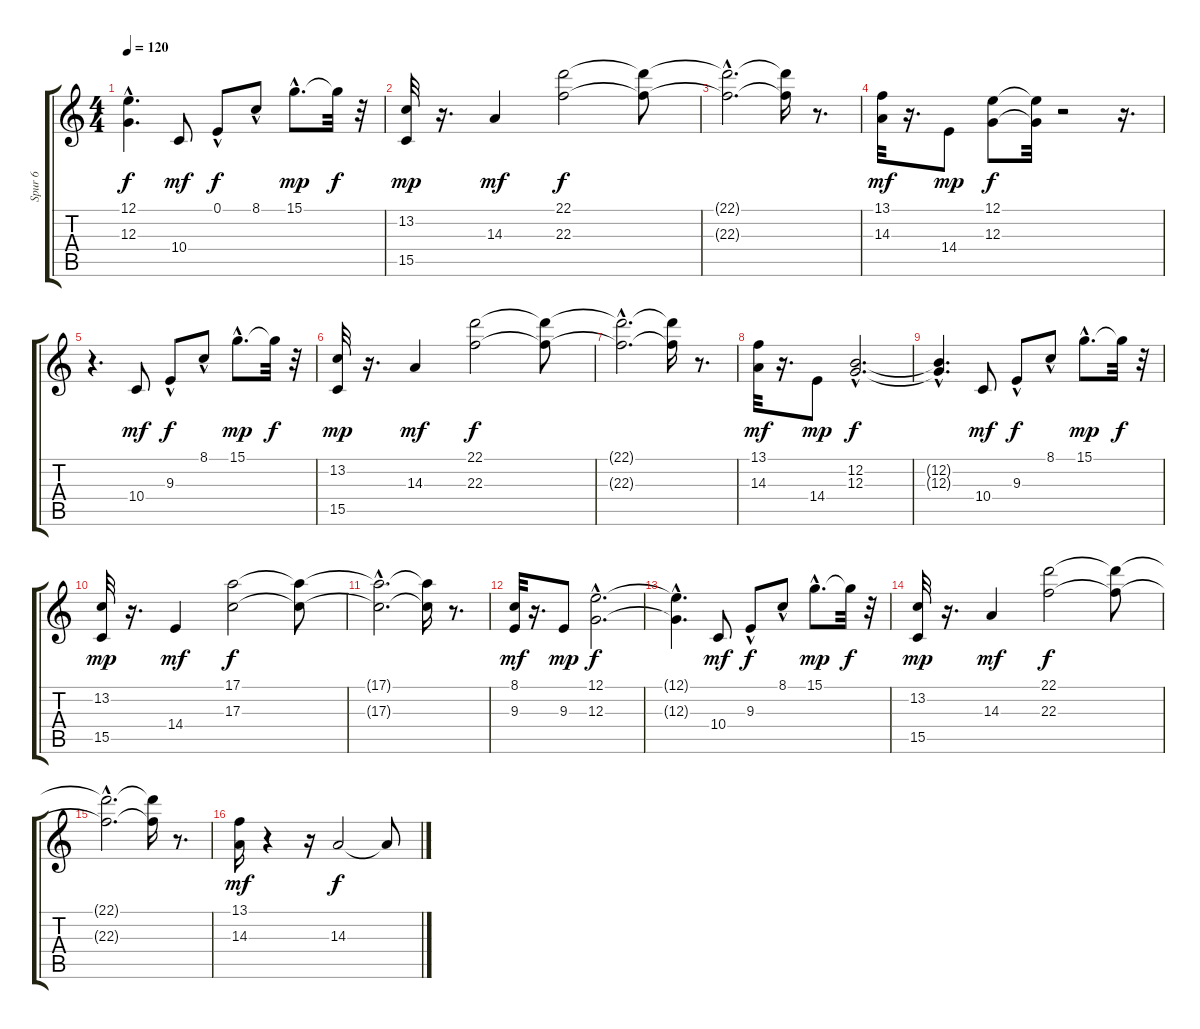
\track ("Spur 6" "Spur 6") {instrument acousticgrandpiano}
\staff {score tabs}
\tuning (E4 B3 G3 D3 A2 E2) {hide}
\ts (4 4)
\tempo 120
\clef g2
\ks c
(12.1{hac t} 12.3{t}).4{d dy f} 10.4.8{dy mf} 0.1{hac}.8{dy f} 8.1{hac}.8 15.1{hac}.8{d dy mp} 15.1{t}.32{dy f} r.32 |
(13.2 15.5).32{dy mp} r.16{d} 14.3.4{dy mf} (22.1 22.3).2{dy f} (22.1{t} 22.3{t}).8 |
(22.1{hac t} 22.3{hac t}).2{d} (22.1{t} 22.3{t}).16 r.8{d} |
(13.1 14.3).32{dy mf} r.16{d} 14.4.8{dy mp} (12.1 12.3).8{dy f} (12.1{t} 12.3{t}).32 r.2 r.16{d} |
r.4{d} 10.4.8{dy mf} 9.3{hac}.8{dy f} 8.1{hac}.8 15.1{hac}.8{d dy mp} 15.1{t}.32{dy f} r.32 |
(13.2 15.5).32{dy mp} r.16{d} 14.3.4{dy mf} (22.1 22.3).2{dy f} (22.1{t} 22.3{t}).8 |
(22.1{hac t} 22.3{hac t}).2{d} (22.1{t} 22.3{t}).16 r.8{d} |
(13.1 14.3).32{dy mf} r.16{d} 14.4.8{dy mp} (12.2{hac} 12.3{hac}).2{d dy f} |
(12.2{hac t} 12.3{t}).4{d} 10.4.8{dy mf} 9.3{hac}.8{dy f} 8.1{hac}.8 15.1{hac}.8{d dy mp} 15.1{t}.32{dy f} r.32 |
(13.2 15.5).32{dy mp} r.16{d} 14.4.4{dy mf} (17.1 17.3).2{dy f} (17.1{t} 17.3{t}).8 |
(17.1{hac t} 17.3{hac t}).2{d} (17.1{t} 17.3{t}).16 r.8{d} |
(8.1 9.3).32{dy mf} r.16{d} 9.3.8{dy mp} (12.1{hac} 12.3{hac}).2{d dy f} |
(12.1{hac t} 12.3{t}).4{d} 10.4.8{dy mf} 9.3{hac}.8{dy f} 8.1{hac}.8 15.1{hac}.8{d dy mp} 15.1{t}.32{dy f} r.32 |
(13.2 15.5).32{dy mp} r.16{d} 14.3.4{dy mf} (22.1 22.3).2{dy f} (22.1{t} 22.3{t}).8 |
(22.1{hac t} 22.3{hac t}).2{d} (22.1{t} 22.3{t}).16 r.8{d} |
(13.1 14.3).16{dy mf} r.4 r.16 14.3.2{dy f} 14.3{t}.8
